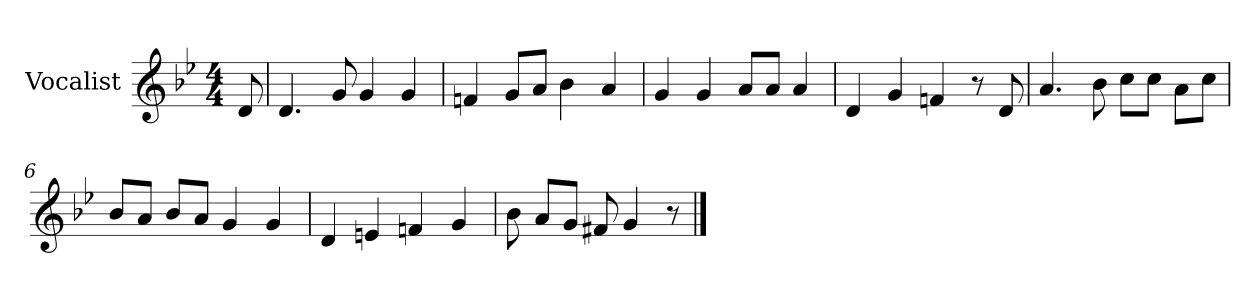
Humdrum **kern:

**kern
*part1
*staff1
*I"Vocalist
*k[b-e-]
*g:
*M4/4
=
8d
=1
4.d
8g
4g
4g
=2
4fn
8gL
8aJ
4b-
4a
=3
4g
4g
8aL
8aJ
4a
=4
4d
4g
4fn
8r
8d
=5
4.a
8b-
8ccL
8ccJ
8aL
8ccJ
=6
8b-L
8aJ
8b-L
8aJ
4g
4g
=7
4d
4en
4fn
4g
=8
8b-
8aL
8gJ
8f#X
4g
8r
==
*-
